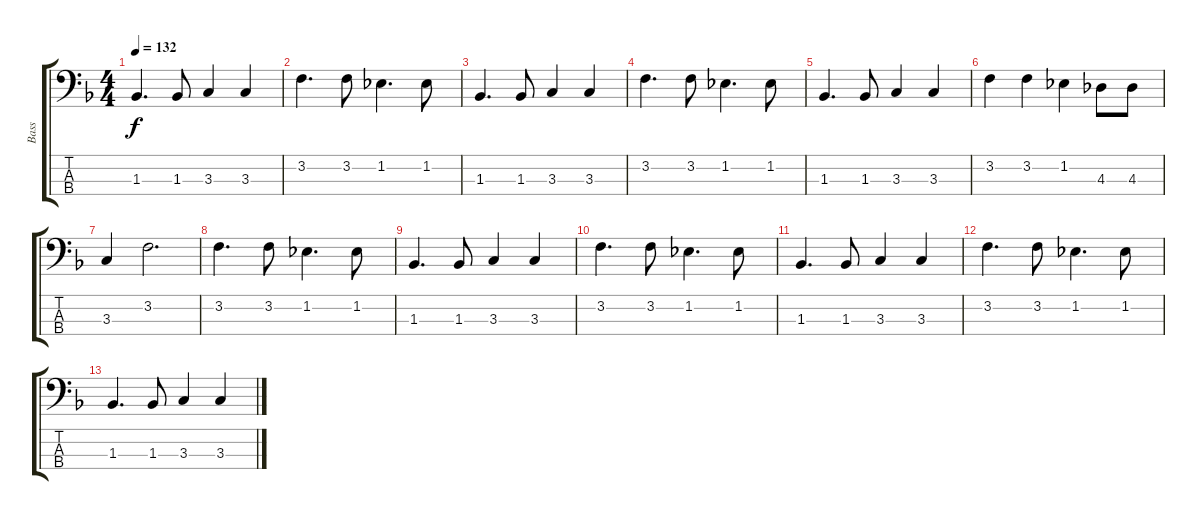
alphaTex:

\track ("Bass" "Bass") {instrument acousticbass}
\staff {score tabs}
\tuning (G2 D2 A1 E1) {hide}
\ts (4 4)
\tempo 132
\clef f4
\ks f
1.3.4{d dy f} 1.3.8 3.3.4 3.3.4 |
3.2.4{d} 3.2.8 1.2.4{d} 1.2.8 |
1.3.4{d} 1.3.8 3.3.4 3.3.4 |
3.2.4{d} 3.2.8 1.2.4{d} 1.2.8 |
1.3.4{d} 1.3.8 3.3.4 3.3.4 |
3.2.4 3.2.4 1.2.4 4.3.8 4.3.8 |
3.3.4 3.2.2{d} |
3.2.4{d} 3.2.8 1.2.4{d} 1.2.8 |
1.3.4{d} 1.3.8 3.3.4 3.3.4 |
3.2.4{d} 3.2.8 1.2.4{d} 1.2.8 |
1.3.4{d} 1.3.8 3.3.4 3.3.4 |
3.2.4{d} 3.2.8 1.2.4{d} 1.2.8 |
1.3.4{d} 1.3.8 3.3.4 3.3.4
